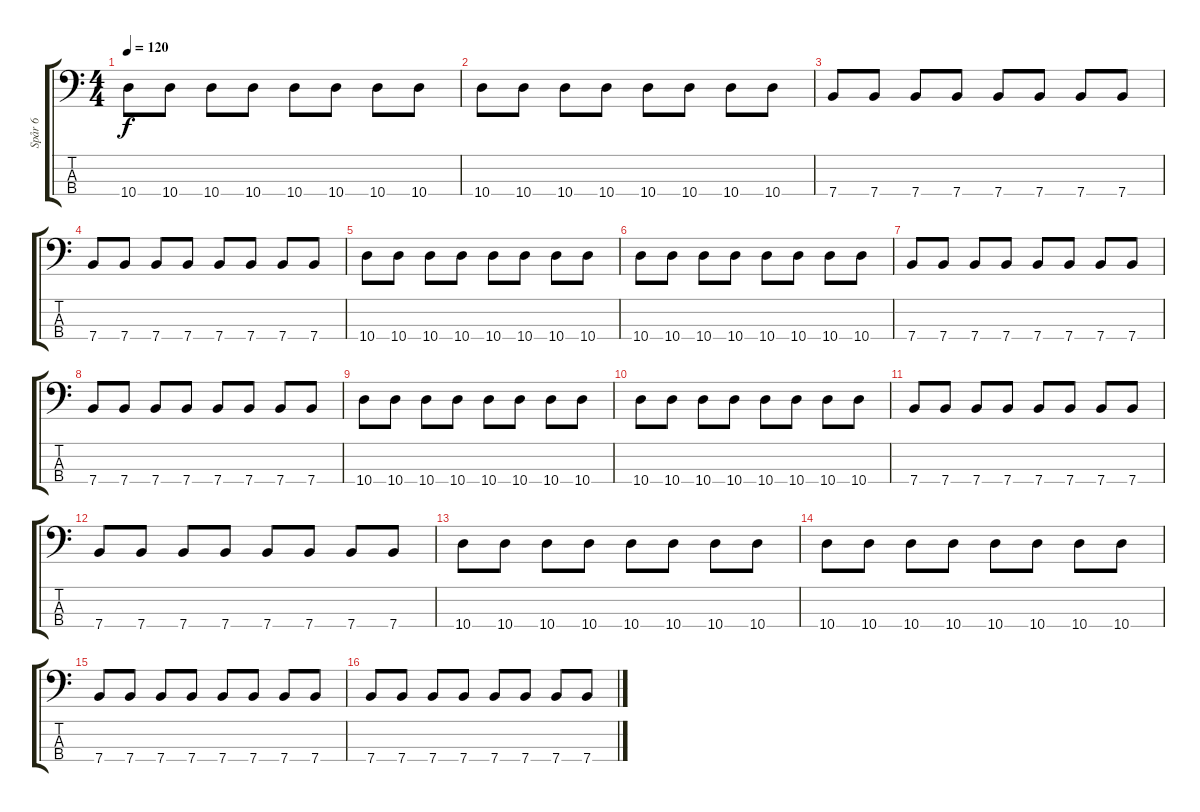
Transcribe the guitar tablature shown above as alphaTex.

\track ("Spår 6" "Spår 6") {instrument electricbassfinger}
\staff {score tabs}
\tuning (G2 D2 A1 E1) {hide}
\ts (4 4)
\tempo 120
\clef f4
\ks c
10.4.8{dy f} 10.4.8 10.4.8 10.4.8 10.4.8 10.4.8 10.4.8 10.4.8 |
10.4.8 10.4.8 10.4.8 10.4.8 10.4.8 10.4.8 10.4.8 10.4.8 |
7.4.8 7.4.8 7.4.8 7.4.8 7.4.8 7.4.8 7.4.8 7.4.8 |
7.4.8 7.4.8 7.4.8 7.4.8 7.4.8 7.4.8 7.4.8 7.4.8 |
10.4.8 10.4.8 10.4.8 10.4.8 10.4.8 10.4.8 10.4.8 10.4.8 |
10.4.8 10.4.8 10.4.8 10.4.8 10.4.8 10.4.8 10.4.8 10.4.8 |
7.4.8 7.4.8 7.4.8 7.4.8 7.4.8 7.4.8 7.4.8 7.4.8 |
7.4.8 7.4.8 7.4.8 7.4.8 7.4.8 7.4.8 7.4.8 7.4.8 |
10.4.8 10.4.8 10.4.8 10.4.8 10.4.8 10.4.8 10.4.8 10.4.8 |
10.4.8 10.4.8 10.4.8 10.4.8 10.4.8 10.4.8 10.4.8 10.4.8 |
7.4.8 7.4.8 7.4.8 7.4.8 7.4.8 7.4.8 7.4.8 7.4.8 |
7.4.8 7.4.8 7.4.8 7.4.8 7.4.8 7.4.8 7.4.8 7.4.8 |
10.4.8 10.4.8 10.4.8 10.4.8 10.4.8 10.4.8 10.4.8 10.4.8 |
10.4.8 10.4.8 10.4.8 10.4.8 10.4.8 10.4.8 10.4.8 10.4.8 |
7.4.8 7.4.8 7.4.8 7.4.8 7.4.8 7.4.8 7.4.8 7.4.8 |
7.4.8 7.4.8 7.4.8 7.4.8 7.4.8 7.4.8 7.4.8 7.4.8
